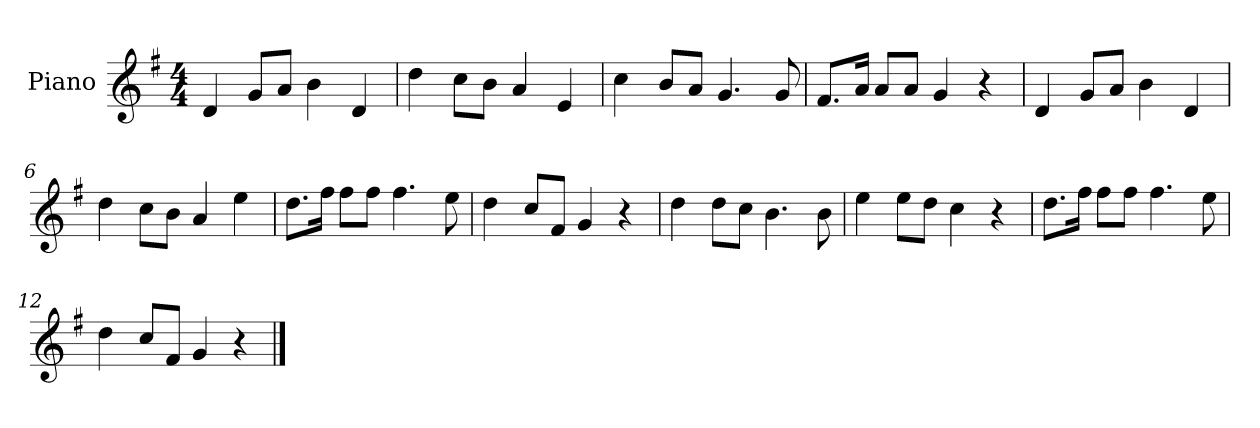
**kern
*part1
*staff1
*I"Piano
*I'P-no
*clefG2
*k[f#]
*M4/4
*MM90
=1
4d/
8g/L
8a/J
4b\
4d/
=2
4dd\
8cc\L
8b\J
4a/
4e/
=3
4cc\
8b/L
8a/J
4.g/
8g/
=4
8.f#/L
16a/Jk
8a/L
8a/J
4g/
4r
=5
4d/
8g/L
8a/J
4b\
4d/
=6
4dd\
8cc\L
8b\J
4a/
4ee\
!!LO:LB:g=z
=7
8.dd\L
16ff#\Jk
8ff#\L
8ff#\J
4.ff#\
8ee\
=8
4dd\
8cc/L
8f#/J
4g/
4r
=9
4dd\
8dd\L
8cc\J
4.b\
8b\
=10
4ee\
8ee\L
8dd\J
4cc\
4r
=11
8.dd\L
16ff#\Jk
8ff#\L
8ff#\J
4.ff#\
8ee\
=12
4dd\
8cc/L
8f#/J
4g/
4r
==
*-
